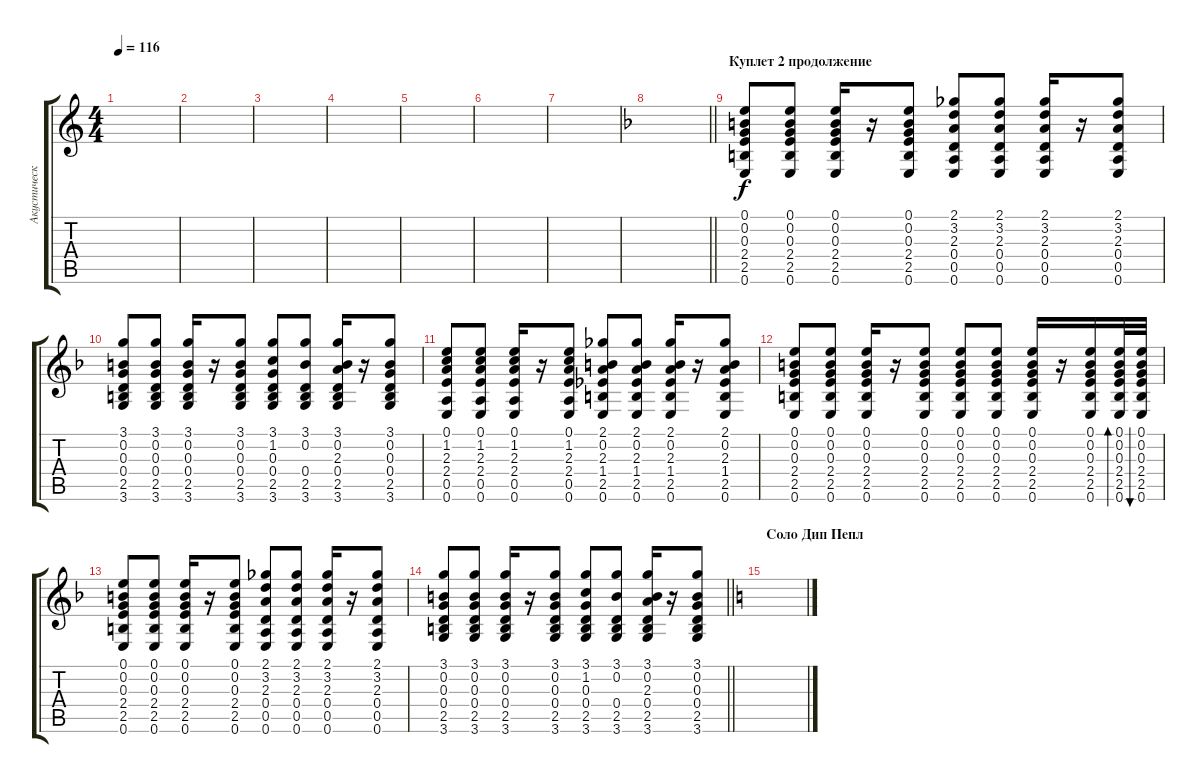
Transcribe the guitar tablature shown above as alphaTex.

\track ("Акустическая Гитара" "Акустическ") {instrument acousticguitarsteel}
\staff {score tabs}
\tuning (E4 B3 G3 D3 A2 E2) {hide}
\ts (4 4)
\tempo 116
\clef g2
\ks c
|
|
|
|
|
|
|
\barLineRight lightlight
\ks dminor
|
\section ("" "Куплет 2 продолжение")
(0.1 0.2 0.3 2.4 2.5 0.6).8 (0.1 0.2 0.3 2.4 2.5 0.6).8 (0.1 0.2 0.3 2.4 2.5 0.6).16 r.16 (0.1 0.2 0.3 2.4 2.5 0.6).8 (2.1 3.2 2.3 0.4 0.5 0.6).8 (2.1 3.2 2.3 0.4 0.5 0.6).8 (2.1 3.2 2.3 0.4 0.5 0.6).16 r.16 (2.1 3.2 2.3 0.4 0.5 0.6).8 |
(3.1 0.2 0.3 0.4 2.5 3.6).8 (3.1 0.2 0.3 0.4 2.5 3.6).8 (3.1 0.2 0.3 0.4 2.5 3.6).16 r.16 (3.1 0.2 0.3 0.4 2.5 3.6).8 (3.1 1.2 0.3 0.4 2.5 3.6).8 (3.1 0.2 0.4 2.5 3.6).8 (3.1 0.2 2.3 0.4 2.5 3.6).16 r.16 (3.1 0.2 0.3 0.4 2.5 3.6).8 |
(0.1 1.2 2.3 2.4 0.5 0.6).8 (0.1 1.2 2.3 2.4 0.5 0.6).8 (0.1 1.2 2.3 2.4 0.5 0.6).16 r.16 (0.1 1.2 2.3 2.4 0.5 0.6).8 (2.1 0.2 2.3 1.4 2.5 0.6).8 (2.1 0.2 2.3 1.4 2.5 0.6).8 (2.1 0.2 2.3 1.4 2.5 0.6).16 r.16 (2.1 0.2 2.3 1.4 2.5 0.6).8 |
(0.1 0.2 0.3 2.4 2.5 0.6).8 (0.1 0.2 0.3 2.4 2.5 0.6).8 (0.1 0.2 0.3 2.4 2.5 0.6).16 r.16 (0.1 0.2 0.3 2.4 2.5 0.6).8 (0.1 0.2 0.3 2.4 2.5 0.6).8 (0.1 0.2 0.3 2.4 2.5 0.6).8 (0.1 0.2 0.3 2.4 2.5 0.6).16 r.16 (0.1 0.2 0.3 2.4 2.5 0.6).16 (0.1 0.2 0.3 2.4 2.5 0.6).32{bd 240} (0.1 0.2 0.3 2.4 2.5 0.6).32{bu 240} |
(0.1 0.2 0.3 2.4 2.5 0.6).8 (0.1 0.2 0.3 2.4 2.5 0.6).8 (0.1 0.2 0.3 2.4 2.5 0.6).16 r.16 (0.1 0.2 0.3 2.4 2.5 0.6).8 (2.1 3.2 2.3 0.4 0.5 0.6).8 (2.1 3.2 2.3 0.4 0.5 0.6).8 (2.1 3.2 2.3 0.4 0.5 0.6).16 r.16 (2.1 3.2 2.3 0.4 0.5 0.6).8 |
\barLineRight lightlight
(3.1 0.2 0.3 0.4 2.5 3.6).8 (3.1 0.2 0.3 0.4 2.5 3.6).8 (3.1 0.2 0.3 0.4 2.5 3.6).16 r.16 (3.1 0.2 0.3 0.4 2.5 3.6).8 (3.1 1.2 0.3 0.4 2.5 3.6).8 (3.1 0.2 0.4 2.5 3.6).8 (3.1 0.2 2.3 0.4 2.5 3.6).16 r.16 (3.1 0.2 0.3 0.4 2.5 3.6).8 |
\section ("" "Соло Дип Пепл")
\ks c
